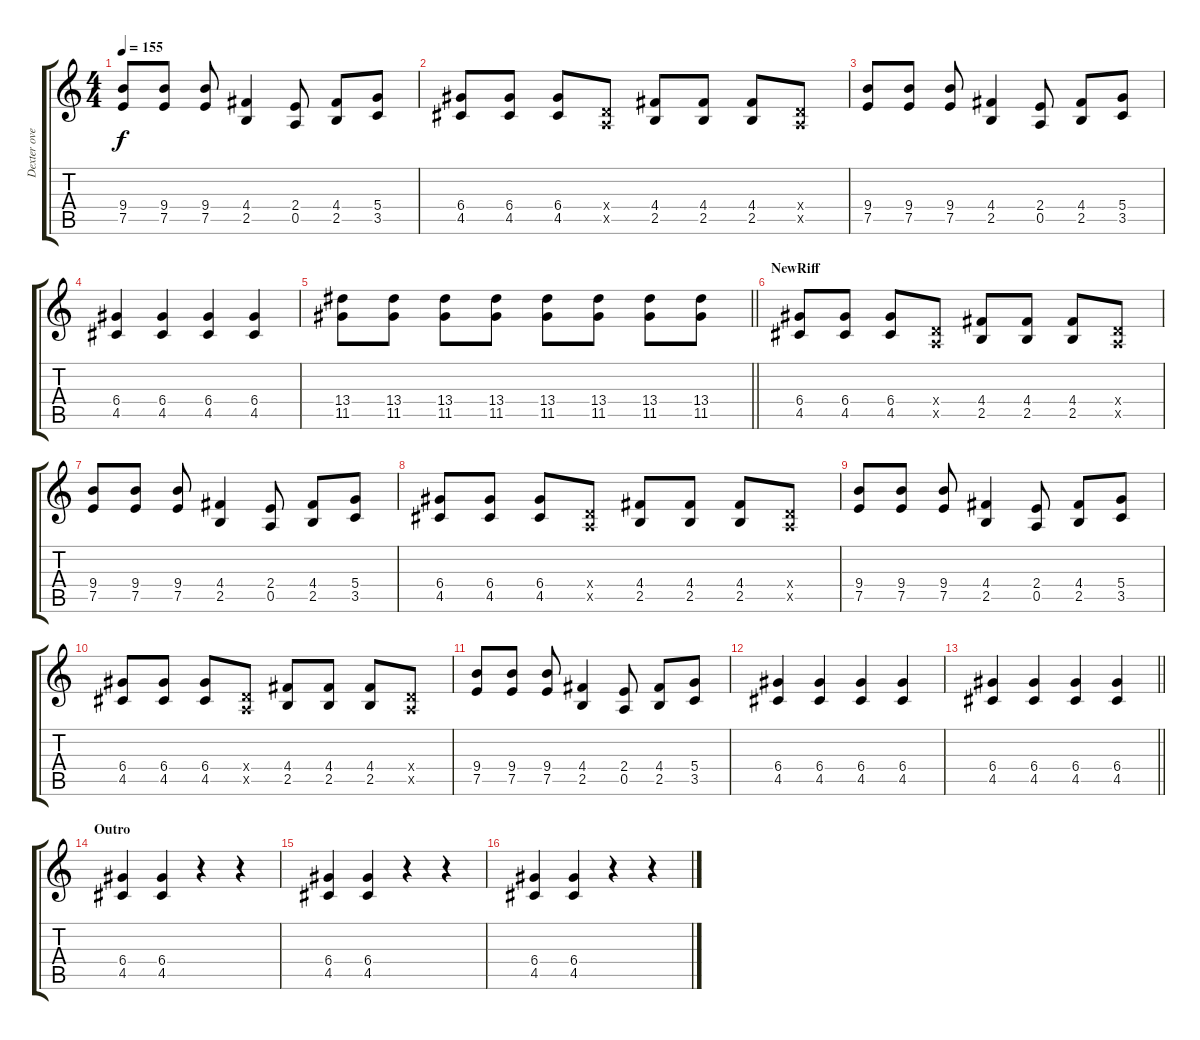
\track ("Dexter over" "Dexter ove") {instrument overdrivenguitar}
\staff {score tabs}
\tuning (E4 B3 G3 D3 A2 E2) {hide}
\ts (4 4)
\tempo 155
\clef g2
\ks c
(9.4 7.5).8{dy f} (9.4 7.5).8 (9.4 7.5).8 (4.4 2.5).4 (2.4 0.5).8 (4.4 2.5).8 (5.4 3.5).8 |
(6.4 4.5).8 (6.4 4.5).8 (6.4 4.5).8 (0.4{x} 0.5{x}).8 (4.4 2.5).8 (4.4 2.5).8 (4.4 2.5).8 (0.4{x} 0.5{x}).8 |
(9.4 7.5).8 (9.4 7.5).8 (9.4 7.5).8 (4.4 2.5).4 (2.4 0.5).8 (4.4 2.5).8 (5.4 3.5).8 |
(6.4 4.5).4 (6.4 4.5).4 (6.4 4.5).4 (6.4 4.5).4 |
\barLineRight lightlight
(13.4 11.5).8 (13.4 11.5).8 (13.4 11.5).8 (13.4 11.5).8 (13.4 11.5).8 (13.4 11.5).8 (13.4 11.5).8 (13.4 11.5).8 |
\section ("" "NewRiff")
(6.4 4.5).8 (6.4 4.5).8 (6.4 4.5).8 (0.4{x} 0.5{x}).8 (4.4 2.5).8 (4.4 2.5).8 (4.4 2.5).8 (0.4{x} 0.5{x}).8 |
(9.4 7.5).8 (9.4 7.5).8 (9.4 7.5).8 (4.4 2.5).4 (2.4 0.5).8 (4.4 2.5).8 (5.4 3.5).8 |
(6.4 4.5).8 (6.4 4.5).8 (6.4 4.5).8 (0.4{x} 0.5{x}).8 (4.4 2.5).8 (4.4 2.5).8 (4.4 2.5).8 (0.4{x} 0.5{x}).8 |
(9.4 7.5).8 (9.4 7.5).8 (9.4 7.5).8 (4.4 2.5).4 (2.4 0.5).8 (4.4 2.5).8 (5.4 3.5).8 |
(6.4 4.5).8 (6.4 4.5).8 (6.4 4.5).8 (0.4{x} 0.5{x}).8 (4.4 2.5).8 (4.4 2.5).8 (4.4 2.5).8 (0.4{x} 0.5{x}).8 |
(9.4 7.5).8 (9.4 7.5).8 (9.4 7.5).8 (4.4 2.5).4 (2.4 0.5).8 (4.4 2.5).8 (5.4 3.5).8 |
(6.4 4.5).4 (6.4 4.5).4 (6.4 4.5).4 (6.4 4.5).4 |
\barLineRight lightlight
(6.4 4.5).4 (6.4 4.5).4 (6.4 4.5).4 (6.4 4.5).4 |
\section ("" "Outro")
(6.4 4.5).4 (6.4 4.5).4 r.4 r.4 |
(6.4 4.5).4 (6.4 4.5).4 r.4 r.4 |
(6.4 4.5).4 (6.4 4.5).4 r.4 r.4
